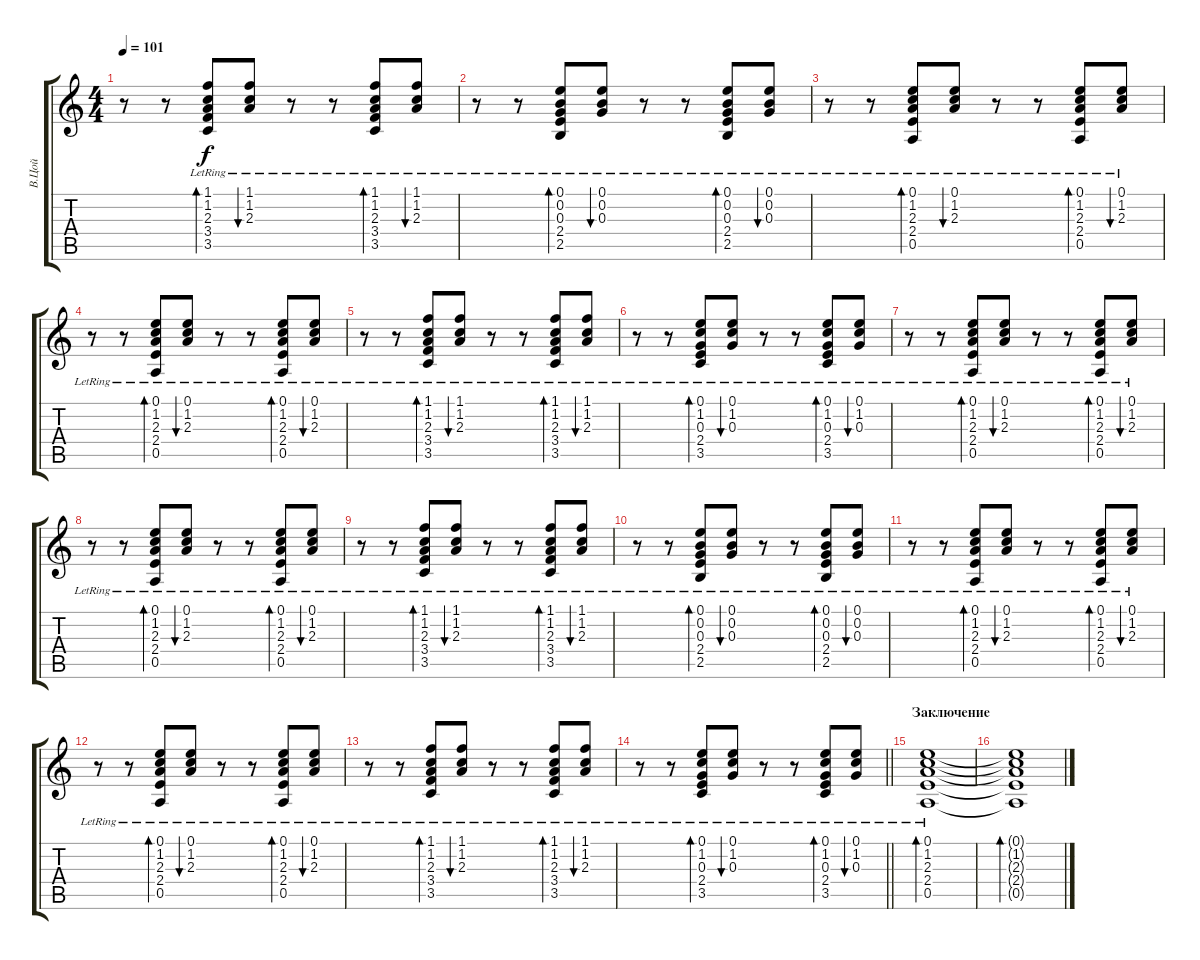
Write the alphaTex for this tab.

\track ("В.Цой" "В.Цой") {instrument acousticguitarsteel}
\staff {score tabs}
\tuning (E4 B3 G3 D3 A2 E2) {hide}
\ts (4 4)
\tempo 101
\clef g2
\ks c
r.8{dy f} r.8 (1.1{lr} 1.2{lr} 2.3{lr} 3.4{lr} 3.5{lr}).8{bd 60} (1.1{lr} 1.2{lr} 2.3{lr}).8{bu 60} r.8 r.8 (1.1{lr} 1.2{lr} 2.3{lr} 3.4{lr} 3.5{lr}).8{bd 60} (1.1{lr} 1.2{lr} 2.3{lr}).8{bu 60} |
r.8 r.8 (0.1{lr} 0.2{lr} 0.3{lr} 2.4{lr} 2.5{lr}).8{bd 60} (0.1{lr} 0.2{lr} 0.3{lr}).8{bu 60} r.8 r.8 (0.1{lr} 0.2{lr} 0.3{lr} 2.4{lr} 2.5{lr}).8{bd 60} (0.1{lr} 0.2{lr} 0.3{lr}).8{bu 60} |
r.8 r.8 (0.1{lr} 1.2{lr} 2.3{lr} 2.4{lr} 0.5{lr}).8{bd 60} (0.1{lr} 1.2{lr} 2.3{lr}).8{bu 60} r.8 r.8 (0.1{lr} 1.2{lr} 2.3{lr} 2.4{lr} 0.5{lr}).8{bd 60} (0.1{lr} 1.2{lr} 2.3{lr}).8{bu 60} |
r.8 r.8 (0.1{lr} 1.2{lr} 2.3{lr} 2.4{lr} 0.5{lr}).8{bd 60} (0.1{lr} 1.2{lr} 2.3{lr}).8{bu 60} r.8 r.8 (0.1{lr} 1.2{lr} 2.3{lr} 2.4{lr} 0.5{lr}).8{bd 60} (0.1{lr} 1.2{lr} 2.3{lr}).8{bu 60} |
r.8 r.8 (1.1{lr} 1.2{lr} 2.3{lr} 3.4{lr} 3.5{lr}).8{bd 60} (1.1{lr} 1.2{lr} 2.3{lr}).8{bu 60} r.8 r.8 (1.1{lr} 1.2{lr} 2.3{lr} 3.4{lr} 3.5{lr}).8{bd 60} (1.1{lr} 1.2{lr} 2.3{lr}).8{bu 60} |
r.8 r.8 (0.1{lr} 1.2{lr} 0.3{lr} 2.4{lr} 3.5{lr}).8{bd 60} (0.1{lr} 1.2{lr} 0.3{lr}).8{bu 60} r.8 r.8 (0.1{lr} 1.2{lr} 0.3{lr} 2.4{lr} 3.5{lr}).8{bd 60} (0.1{lr} 1.2{lr} 0.3{lr}).8{bu 60} |
r.8 r.8 (0.1{lr} 1.2{lr} 2.3{lr} 2.4{lr} 0.5{lr}).8{bd 60} (0.1{lr} 1.2{lr} 2.3{lr}).8{bu 60} r.8 r.8 (0.1{lr} 1.2{lr} 2.3{lr} 2.4{lr} 0.5{lr}).8{bd 60} (0.1{lr} 1.2{lr} 2.3{lr}).8{bu 60} |
r.8 r.8 (0.1{lr} 1.2{lr} 2.3{lr} 2.4{lr} 0.5{lr}).8{bd 60} (0.1{lr} 1.2{lr} 2.3{lr}).8{bu 60} r.8 r.8 (0.1{lr} 1.2{lr} 2.3{lr} 2.4{lr} 0.5{lr}).8{bd 60} (0.1{lr} 1.2{lr} 2.3{lr}).8{bu 60} |
r.8 r.8 (1.1{lr} 1.2{lr} 2.3{lr} 3.4{lr} 3.5{lr}).8{bd 60} (1.1{lr} 1.2{lr} 2.3{lr}).8{bu 60} r.8 r.8 (1.1{lr} 1.2{lr} 2.3{lr} 3.4{lr} 3.5{lr}).8{bd 60} (1.1{lr} 1.2{lr} 2.3{lr}).8{bu 60} |
r.8 r.8 (0.1{lr} 0.2{lr} 0.3{lr} 2.4{lr} 2.5{lr}).8{bd 60} (0.1{lr} 0.2{lr} 0.3{lr}).8{bu 60} r.8 r.8 (0.1{lr} 0.2{lr} 0.3{lr} 2.4{lr} 2.5{lr}).8{bd 60} (0.1{lr} 0.2{lr} 0.3{lr}).8{bu 60} |
r.8 r.8 (0.1{lr} 1.2{lr} 2.3{lr} 2.4{lr} 0.5{lr}).8{bd 60} (0.1{lr} 1.2{lr} 2.3{lr}).8{bu 60} r.8 r.8 (0.1{lr} 1.2{lr} 2.3{lr} 2.4{lr} 0.5{lr}).8{bd 60} (0.1{lr} 1.2{lr} 2.3{lr}).8{bu 60} |
r.8 r.8 (0.1{lr} 1.2{lr} 2.3{lr} 2.4{lr} 0.5{lr}).8{bd 60} (0.1{lr} 1.2{lr} 2.3{lr}).8{bu 60} r.8 r.8 (0.1{lr} 1.2{lr} 2.3{lr} 2.4{lr} 0.5{lr}).8{bd 60} (0.1{lr} 1.2{lr} 2.3{lr}).8{bu 60} |
r.8 r.8 (1.1{lr} 1.2{lr} 2.3{lr} 3.4{lr} 3.5{lr}).8{bd 60} (1.1{lr} 1.2{lr} 2.3{lr}).8{bu 60} r.8 r.8 (1.1{lr} 1.2{lr} 2.3{lr} 3.4{lr} 3.5{lr}).8{bd 60} (1.1{lr} 1.2{lr} 2.3{lr}).8{bu 60} |
\barLineRight lightlight
r.8 r.8 (0.1{lr} 1.2{lr} 0.3{lr} 2.4{lr} 3.5{lr}).8{bd 60} (0.1{lr} 1.2{lr} 0.3{lr}).8{bu 60} r.8 r.8 (0.1{lr} 1.2{lr} 0.3{lr} 2.4{lr} 3.5{lr}).8{bd 60} (0.1{lr} 1.2{lr} 0.3{lr}).8{bu 60} |
\section ("" "Заключение")
(0.1{lr} 1.2{lr} 2.3{lr} 2.4{lr} 0.5{lr}).1{bd 60} |
(0.1{t} 1.2{t} 2.3{t} 2.4{t} 0.5{t}).1{bd 60}
